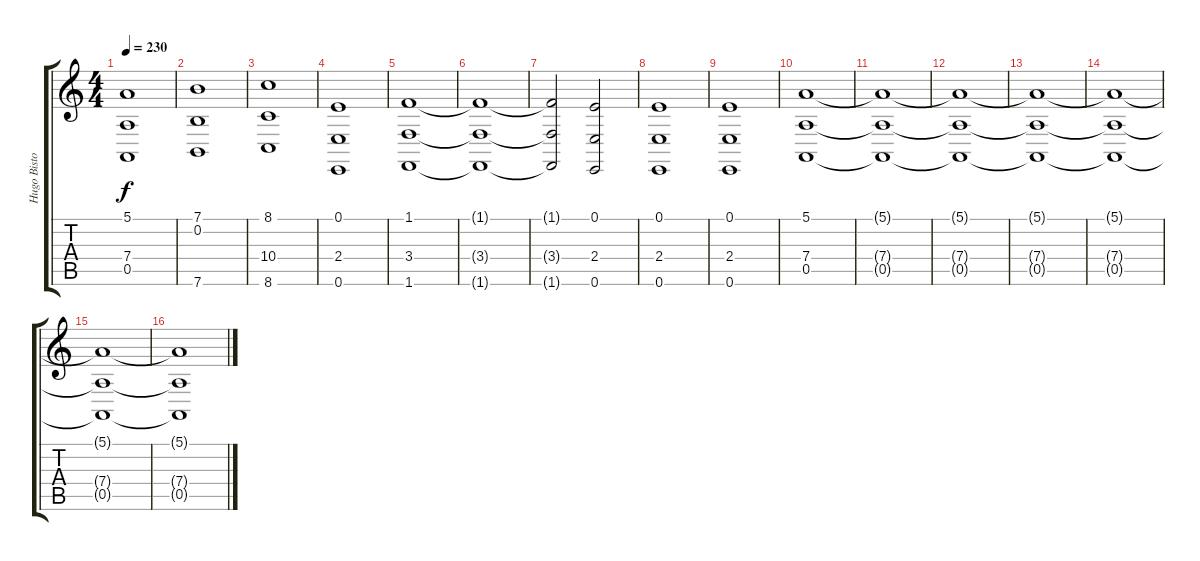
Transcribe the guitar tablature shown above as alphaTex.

\track ("Hugo Bistolfi" "Hugo Bisto") {instrument tremolostrings}
\staff {score tabs}
\tuning (E4 B3 G3 D3 A2 E2) {hide}
\ts (4 4)
\tempo 230
\clef g2
\ks c
(5.1 7.4 0.5).1{dy f} |
(7.1 0.2 7.6).1 |
(8.1 10.4 8.6).1 |
(0.1 2.4 0.6).1 |
(1.1 3.4 1.6).1 |
(1.1{t} 3.4{t} 1.6{t}).1 |
(1.1{t} 3.4{t} 1.6{t}).2 (0.1 2.4 0.6).2 |
(0.1 2.4 0.6).1 |
(0.1 2.4 0.6).1 |
(5.1 7.4 0.5).1 |
(5.1{t} 7.4{t} 0.5{t}).1 |
(5.1{t} 7.4{t} 0.5{t}).1 |
(5.1{t} 7.4{t} 0.5{t}).1 |
(5.1{t} 7.4{t} 0.5{t}).1 |
(5.1{t} 7.4{t} 0.5{t}).1 |
(5.1{t} 7.4{t} 0.5{t}).1
